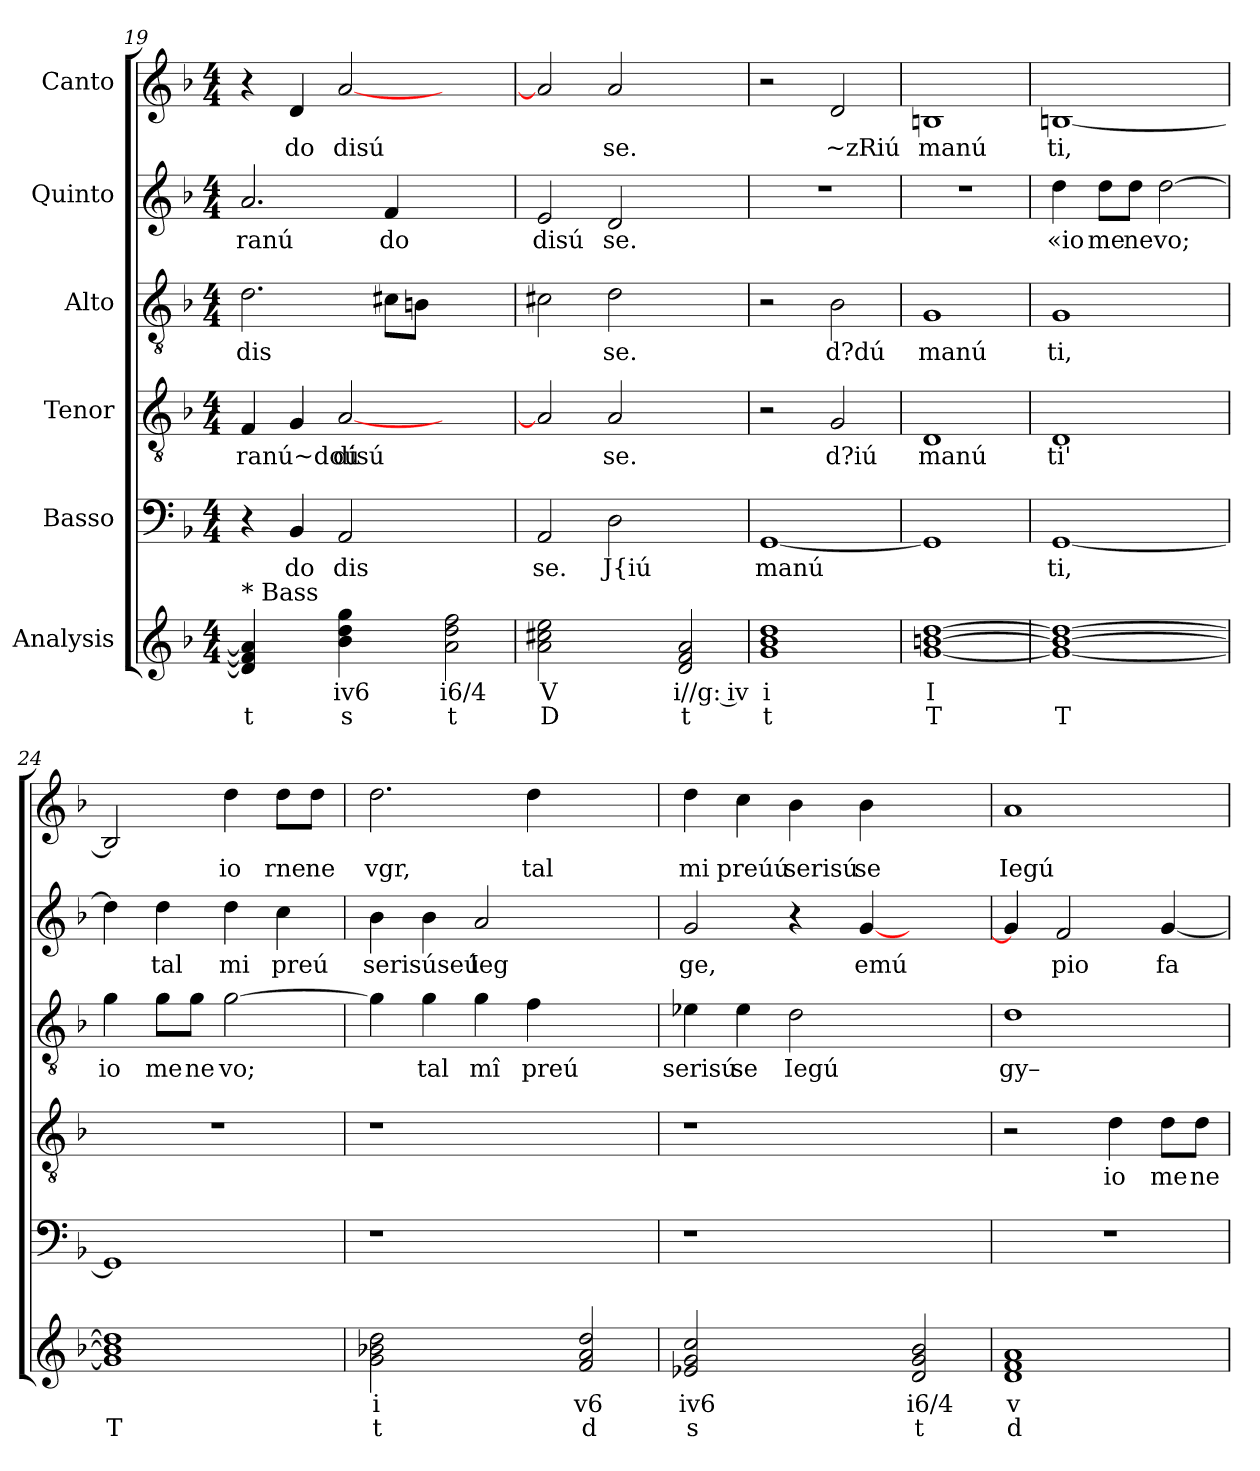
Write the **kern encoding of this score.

**kern	**text	**text	**kern	**text	**kern	**text	**kern	**text	**kern	**text	**kern	**text
*part6	*part6	*part6	*part5	*part5	*part4	*part4	*part3	*part3	*part2	*part2	*part1	*part1
*staff6	*staff6	*staff6	*staff5	*staff5	*staff4	*staff4	*staff3	*staff3	*staff2	*staff2	*staff1	*staff1
*I"Analysis	*	*	*I"Basso	*	*I"Tenor	*	*I"Alto	*	*I"Quinto	*	*I"Canto	*
*	*	*	*clefF4	*	*clefGv2	*	*clefGv2	*	*clefG2	*	*clefG2	*
*k[b-]	*	*	*k[b-]	*	*k[b-]	*	*k[b-]	*	*k[b-]	*	*k[b-]	*
*	*	*	*F:	*	*F:	*	*F:	*	*F:	*	*F:	*
*M4/4	*	*	*M4/4	*	*M4/4	*	*M4/4	*	*M4/4	*	*M4/4	*
=19	=19	=19	=19	=19	=19	=19	=19	=19	=19	=19	=19	=19
!	!	!	!	!	!	!LO:LY:b	!	!	!	!	!	!
!	!	!	!	!	!	!	!	!LO:LY:b	!	!	!	!
!LO:TX:a:t=* Bass	!	!	!	!	!	!	!	!	!	!	!	!
!	!	!	!	!	!	!	!	!	!	!LO:LY:b	!	!
4d] 4f] 4a]	.	t	4r	.	4F/	ranú~doú	2.d\	dis	2.a/	ranú	4r	.
!	!	!	!	!LO:LY:b	!	!	!	!	!	!	!	!
!	!	!	!	!	!	!	!	!	!	!	!	!LO:LY:b
4ryy	.	.	4BB-/	do	4G/	.	.	.	.	.	4d/	do
!	!	!	!	!LO:LY:b	!	!	!	!	!	!	!	!
!	!	!	!	!	!	!LO:LY:b	!	!	!	!	!	!
!	!	!	!	!	!	!	!	!	!	!	!	!LO:LY:b
4b- 4dd 4gg	iv6	s	2AA/	dis	[2A/	disú	.	.	.	.	[2a/	disú
!	!	!	!	!	!	!	!	!	!	!LO:LY:b	!	!
4ryy	.	.	.	.	.	.	8c#X\L	.	4f/	do	.	.
.	.	.	.	.	.	.	8Bn\J	.	.	.	.	.
2a 2dd 2ff	i6/4	t	2ryy	.	2ryy	.	2ryy	.	2ryy	.	2ryy	.
=20	=20	=20	=20	=20	=20	=20	=20	=20	=20	=20	=20	=20
!	!	!	!	!LO:LY:b	!	!	!	!	!	!	!	!
!	!	!	!	!	!	!	!	!	!	!LO:LY:b	!	!
2a 2cc#X 2ee	V	D	2AA/	se.	2A/]	.	2c#X\	.	2e/	disú	2a/]	.
!	!	!	!	!LO:LY:b	!	!	!	!	!	!	!	!
!	!	!	!	!	!	!LO:LY:b	!	!	!	!	!	!
!	!	!	!	!	!	!	!	!LO:LY:b	!	!	!	!
!	!	!	!	!	!	!	!	!	!	!LO:LY:b	!	!
!	!	!	!	!	!	!	!	!	!	!	!	!LO:LY:b
2ryy	.	.	2D\	J{iú	2A/	se.	2d\	se.	2d/	se.	2a/	se.
2d 2f 2a	i//g: iv	t	2ryy	.	2ryy	.	2ryy	.	2ryy	.	2ryy	.
=21	=21	=21	=21	=21	=21	=21	=21	=21	=21	=21	=21	=21
!	!	!	!	!LO:LY:b	!	!	!	!	!	!	!	!
1g 1b- 1dd	i	t	[1GG	manú	2r	.	2r	.	1r	.	2r	.
!	!	!	!	!	!	!LO:LY:b	!	!	!	!	!	!
!	!	!	!	!	!	!	!	!LO:LY:b	!	!	!	!
!	!	!	!	!	!	!	!	!	!	!	!	!LO:LY:b
.	.	.	.	.	2G/	d?iú	2B-\	d?dú	.	.	2d/	~zRiú
=22	=22	=22	=22	=22	=22	=22	=22	=22	=22	=22	=22	=22
!	!	!	!	!	!	!LO:LY:b	!	!	!	!	!	!
!	!	!	!	!	!	!	!	!LO:LY:b	!	!	!	!
!	!	!	!	!	!	!	!	!	!	!	!	!LO:LY:b
[1g [1bn [1dd	I	T	1GG]	.	1D	manú	1G	manú	1r	.	1Bn	manú
=23	=23	=23	=23	=23	=23	=23	=23	=23	=23	=23	=23	=23
!	!	!	!	!LO:LY:b	!	!	!	!	!	!	!	!
!	!	!	!	!	!	!LO:LY:b	!	!	!	!	!	!
!	!	!	!	!	!	!	!	!LO:LY:b	!	!	!	!
!	!	!	!	!	!	!	!	!	!	!LO:LY:b	!	!
!	!	!	!	!	!	!	!	!	!	!	!	!LO:LY:b
1g_ 1b_ 1dd_	.	T	[1GG	ti,	1D	ti'	1G	ti,	4dd\	«io	[1Bn	ti,
!	!	!	!	!	!	!	!	!	!	!LO:LY:b	!	!
.	.	.	.	.	.	.	.	.	8dd\L	me	.	.
!	!	!	!	!	!	!	!	!	!	!LO:LY:b	!	!
.	.	.	.	.	.	.	.	.	8dd\J	ne	.	.
!	!	!	!	!	!	!	!	!	!	!LO:LY:b	!	!
.	.	.	.	.	.	.	.	.	[2dd\	vo;	.	.
=24	=24	=24	=24	=24	=24	=24	=24	=24	=24	=24	=24	=24
!	!	!	!	!	!	!	!	!LO:LY:b	!	!	!	!
1g] 1b] 1dd]	.	T	1GG]	.	1r	.	4g\	io	4dd\]	.	2B/]	.
!	!	!	!	!	!	!	!	!LO:LY:b	!	!	!	!
!	!	!	!	!	!	!	!	!	!	!LO:LY:b	!	!
.	.	.	.	.	.	.	8g\L	me	4dd\	tal	.	.
!	!	!	!	!	!	!	!	!LO:LY:b	!	!	!	!
.	.	.	.	.	.	.	8g\J	ne	.	.	.	.
!	!	!	!	!	!	!	!	!LO:LY:b	!	!	!	!
!	!	!	!	!	!	!	!	!	!	!LO:LY:b	!	!
!	!	!	!	!	!	!	!	!	!	!	!	!LO:LY:b
.	.	.	.	.	.	.	[2g\	vo;	4dd\	mi	4dd\	io
!	!	!	!	!	!	!	!	!	!	!LO:LY:b	!	!
!	!	!	!	!	!	!	!	!	!	!	!	!LO:LY:b
.	.	.	.	.	.	.	.	.	4cc\	preú	8dd\L	rne
!	!	!	!	!	!	!	!	!	!	!	!	!LO:LY:b
.	.	.	.	.	.	.	.	.	.	.	8dd\J	ne
=25	=25	=25	=25	=25	=25	=25	=25	=25	=25	=25	=25	=25
!	!	!	!	!	!	!	!	!	!	!LO:LY:b	!	!
!	!	!	!	!	!	!	!	!	!	!	!	!LO:LY:b
2g 2b-X 2dd	i	t	1r	.	1r	.	4g\]	.	4b-\	serisúseú	2.dd\	vgr,
!	!	!	!	!	!	!	!	!LO:LY:b	!	!	!	!
.	.	.	.	.	.	.	4g\	tal	4b-\	.	.	.
!	!	!	!	!	!	!	!	!LO:LY:b	!	!	!	!
!	!	!	!	!	!	!	!	!	!	!LO:LY:b	!	!
2ryy	.	.	.	.	.	.	4g\	mî	2a/	Ieg	.	.
!	!	!	!	!	!	!	!	!LO:LY:b	!	!	!	!
!	!	!	!	!	!	!	!	!	!	!	!	!LO:LY:b
.	.	.	.	.	.	.	4f\	preú	.	.	4dd\	tal
2f 2a 2dd	v6	d	2ryy	.	2ryy	.	2ryy	.	2ryy	.	2ryy	.
=26	=26	=26	=26	=26	=26	=26	=26	=26	=26	=26	=26	=26
!	!	!	!	!	!	!	!	!LO:LY:b	!	!	!	!
!	!	!	!	!	!	!	!	!	!	!LO:LY:b	!	!
!	!	!	!	!	!	!	!	!	!	!	!	!LO:LY:b
2e-X 2g 2cc	iv6	s	1r	.	1r	.	4e-X\	serisú	2g/	ge,	4dd\	mi
!	!	!	!	!	!	!	!	!LO:LY:b	!	!	!	!
!	!	!	!	!	!	!	!	!	!	!	!	!LO:LY:b
.	.	.	.	.	.	.	4e-\	se	.	.	4cc\	preúú
!	!	!	!	!	!	!	!	!LO:LY:b	!	!	!	!
!	!	!	!	!	!	!	!	!	!	!	!	!LO:LY:b
2ryy	.	.	.	.	.	.	2d\	Iegú	4r	.	4b-\	serisú
!	!	!	!	!	!	!	!	!	!	!LO:LY:b	!	!
!	!	!	!	!	!	!	!	!	!	!	!	!LO:LY:b
.	.	.	.	.	.	.	.	.	[4g/	emú	4b-\	se
2d 2g 2b-	i6/4	t	2ryy	.	2ryy	.	2ryy	.	2ryy	.	2ryy	.
=27	=27	=27	=27	=27	=27	=27	=27	=27	=27	=27	=27	=27
!	!	!	!	!	!	!	!	!LO:LY:b	!	!	!	!
!	!	!	!	!	!	!	!	!	!	!	!	!LO:LY:b
1d 1f 1a	v	d	1r	.	2r	.	1d	gy–	4g/]	.	1a	Iegú
!	!	!	!	!	!	!	!	!	!	!LO:LY:b	!	!
.	.	.	.	.	.	.	.	.	2f/	pio	.	.
!	!	!	!	!	!	!LO:LY:b	!	!	!	!	!	!
.	.	.	.	.	4d\	io	.	.	.	.	.	.
!	!	!	!	!	!	!LO:LY:b	!	!	!	!	!	!
!	!	!	!	!	!	!	!	!	!	!LO:LY:b	!	!
.	.	.	.	.	8d\L	me	.	.	[4g/	fa	.	.
!	!	!	!	!	!	!LO:LY:b	!	!	!	!	!	!
.	.	.	.	.	8d\J	ne	.	.	.	.	.	.
=	=	=	=	=	=	=	=	=	=	=	=	=
*-	*-	*-	*-	*-	*-	*-	*-	*-	*-	*-	*-	*-
